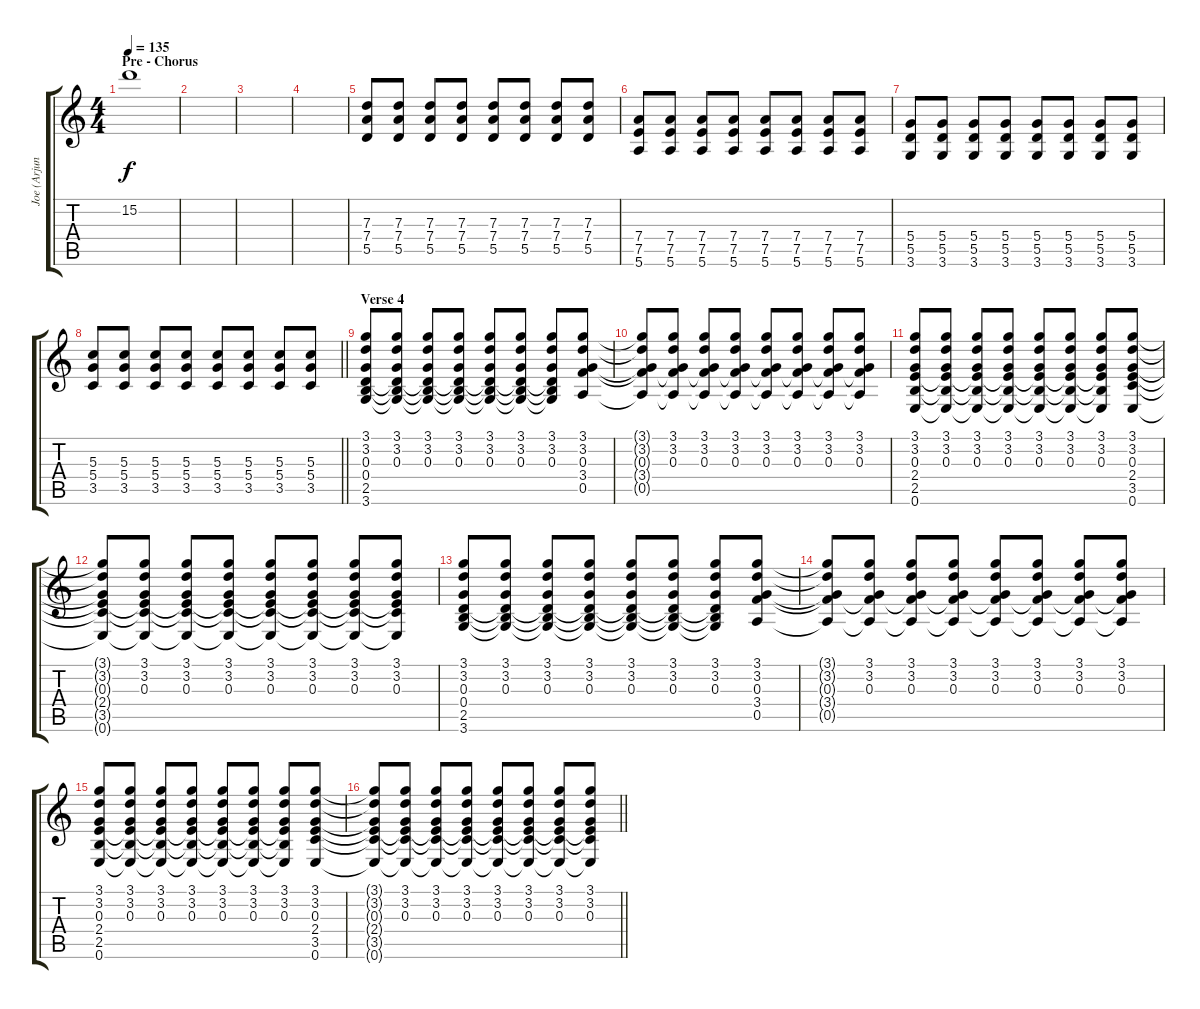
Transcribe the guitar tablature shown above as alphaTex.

\track ("Joe (Arjun Rampal)" "Joe (Arjun") {instrument distortionguitar}
\staff {score tabs}
\tuning (E4 B3 G3 D3 A2 E2) {hide}
\ts (4 4)
\section ("" "Pre - Chorus")
\tempo 135
\clef g2
\ks c
15.2{t}.1{dy f} |
|
|
|
(7.3 7.4 5.5).8{volume 7} (7.3 7.4 5.5).8 (7.3 7.4 5.5).8 (7.3 7.4 5.5).8 (7.3 7.4 5.5).8 (7.3 7.4 5.5).8 (7.3 7.4 5.5).8 (7.3 7.4 5.5).8 |
(7.4 7.5 5.6).8 (7.4 7.5 5.6).8 (7.4 7.5 5.6).8 (7.4 7.5 5.6).8 (7.4 7.5 5.6).8 (7.4 7.5 5.6).8 (7.4 7.5 5.6).8 (7.4 7.5 5.6).8 |
(5.4 5.5 3.6).8 (5.4 5.5 3.6).8 (5.4 5.5 3.6).8 (5.4 5.5 3.6).8 (5.4 5.5 3.6).8 (5.4 5.5 3.6).8 (5.4 5.5 3.6).8 (5.4 5.5 3.6).8 |
\barLineRight lightlight
(5.3 5.4 3.5).8 (5.3 5.4 3.5).8 (5.3 5.4 3.5).8 (5.3 5.4 3.5).8 (5.3 5.4 3.5).8 (5.3 5.4 3.5).8 (5.3 5.4 3.5).8 (5.3 5.4 3.5).8 |
\section ("" "Verse 4")
(3.1 3.2 0.3 0.4 2.5 3.6).8 (3.1 3.2 0.3 0.4{t} 2.5{t} 3.6{t}).8 (3.1 3.2 0.3 0.4{t} 2.5{t} 3.6{t}).8 (3.1 3.2 0.3 0.4{t} 2.5{t} 3.6{t}).8 (3.1 3.2 0.3 0.4{t} 2.5{t} 3.6{t}).8 (3.1 3.2 0.3 0.4{t} 2.5{t} 3.6{t}).8 (3.1 3.2 0.3 0.4{t} 2.5{t} 3.6{t}).8 (3.1 3.2 0.3 3.4 0.5).8 |
(3.1{t} 3.2{t} 0.3{t} 3.4{t} 0.5{t}).8 (3.1 3.2 0.3 3.4{t} 0.5{t}).8 (3.1 3.2 0.3 3.4{t} 0.5{t}).8 (3.1 3.2 0.3 3.4{t} 0.5{t}).8 (3.1 3.2 0.3 3.4{t} 0.5{t}).8 (3.1 3.2 0.3 3.4{t} 0.5{t}).8 (3.1 3.2 0.3 3.4{t} 0.5{t}).8 (3.1 3.2 0.3 3.4{t} 0.5{t}).8 |
(3.1 3.2 0.3 2.4 2.5 0.6).8 (3.1 3.2 0.3 2.4{t} 2.5{t} 0.6{t}).8 (3.1 3.2 0.3 2.4{t} 2.5{t} 0.6{t}).8 (3.1 3.2 0.3 2.4{t} 2.5{t} 0.6{t}).8 (3.1 3.2 0.3 2.4{t} 2.5{t} 0.6{t}).8 (3.1 3.2 0.3 2.4{t} 2.5{t} 0.6{t}).8 (3.1 3.2 0.3 2.4{t} 2.5{t} 0.6{t}).8 (3.1 3.2 0.3 2.4 3.5 0.6).8 |
(3.1{t} 3.2{t} 0.3{t} 2.4{t} 3.5{t} 0.6{t}).8 (3.1 3.2 0.3 2.4{t} 3.5{t} 0.6{t}).8 (3.1 3.2 0.3 2.4{t} 3.5{t} 0.6{t}).8 (3.1 3.2 0.3 2.4{t} 3.5{t} 0.6{t}).8 (3.1 3.2 0.3 2.4{t} 3.5{t} 0.6{t}).8 (3.1 3.2 0.3 2.4{t} 3.5{t} 0.6{t}).8 (3.1 3.2 0.3 2.4{t} 3.5{t} 0.6{t}).8 (3.1 3.2 0.3 2.4{t} 3.5{t} 0.6{t}).8 |
(3.1 3.2 0.3 0.4 2.5 3.6).8 (3.1 3.2 0.3 0.4{t} 2.5{t} 3.6{t}).8 (3.1 3.2 0.3 0.4{t} 2.5{t} 3.6{t}).8 (3.1 3.2 0.3 0.4{t} 2.5{t} 3.6{t}).8 (3.1 3.2 0.3 0.4{t} 2.5{t} 3.6{t}).8 (3.1 3.2 0.3 0.4{t} 2.5{t} 3.6{t}).8 (3.1 3.2 0.3 0.4{t} 2.5{t} 3.6{t}).8 (3.1 3.2 0.3 3.4 0.5).8 |
(3.1{t} 3.2{t} 0.3{t} 3.4{t} 0.5{t}).8 (3.1 3.2 0.3 3.4{t} 0.5{t}).8 (3.1 3.2 0.3 3.4{t} 0.5{t}).8 (3.1 3.2 0.3 3.4{t} 0.5{t}).8 (3.1 3.2 0.3 3.4{t} 0.5{t}).8 (3.1 3.2 0.3 3.4{t} 0.5{t}).8 (3.1 3.2 0.3 3.4{t} 0.5{t}).8 (3.1 3.2 0.3 3.4{t} 0.5{t}).8 |
(3.1 3.2 0.3 2.4 2.5 0.6).8 (3.1 3.2 0.3 2.4{t} 2.5{t} 0.6{t}).8 (3.1 3.2 0.3 2.4{t} 2.5{t} 0.6{t}).8 (3.1 3.2 0.3 2.4{t} 2.5{t} 0.6{t}).8 (3.1 3.2 0.3 2.4{t} 2.5{t} 0.6{t}).8 (3.1 3.2 0.3 2.4{t} 2.5{t} 0.6{t}).8 (3.1 3.2 0.3 2.4{t} 2.5{t} 0.6{t}).8 (3.1 3.2 0.3 2.4 3.5 0.6).8 |
\barLineRight lightlight
(3.1{t} 3.2{t} 0.3{t} 2.4{t} 3.5{t} 0.6{t}).8 (3.1 3.2 0.3 2.4{t} 3.5{t} 0.6{t}).8 (3.1 3.2 0.3 2.4{t} 3.5{t} 0.6{t}).8 (3.1 3.2 0.3 2.4{t} 3.5{t} 0.6{t}).8 (3.1 3.2 0.3 2.4{t} 3.5{t} 0.6{t}).8 (3.1 3.2 0.3 2.4{t} 3.5{t} 0.6{t}).8 (3.1 3.2 0.3 2.4{t} 3.5{t} 0.6{t}).8 (3.1 3.2 0.3 2.4{t} 3.5{t} 0.6{t}).8
